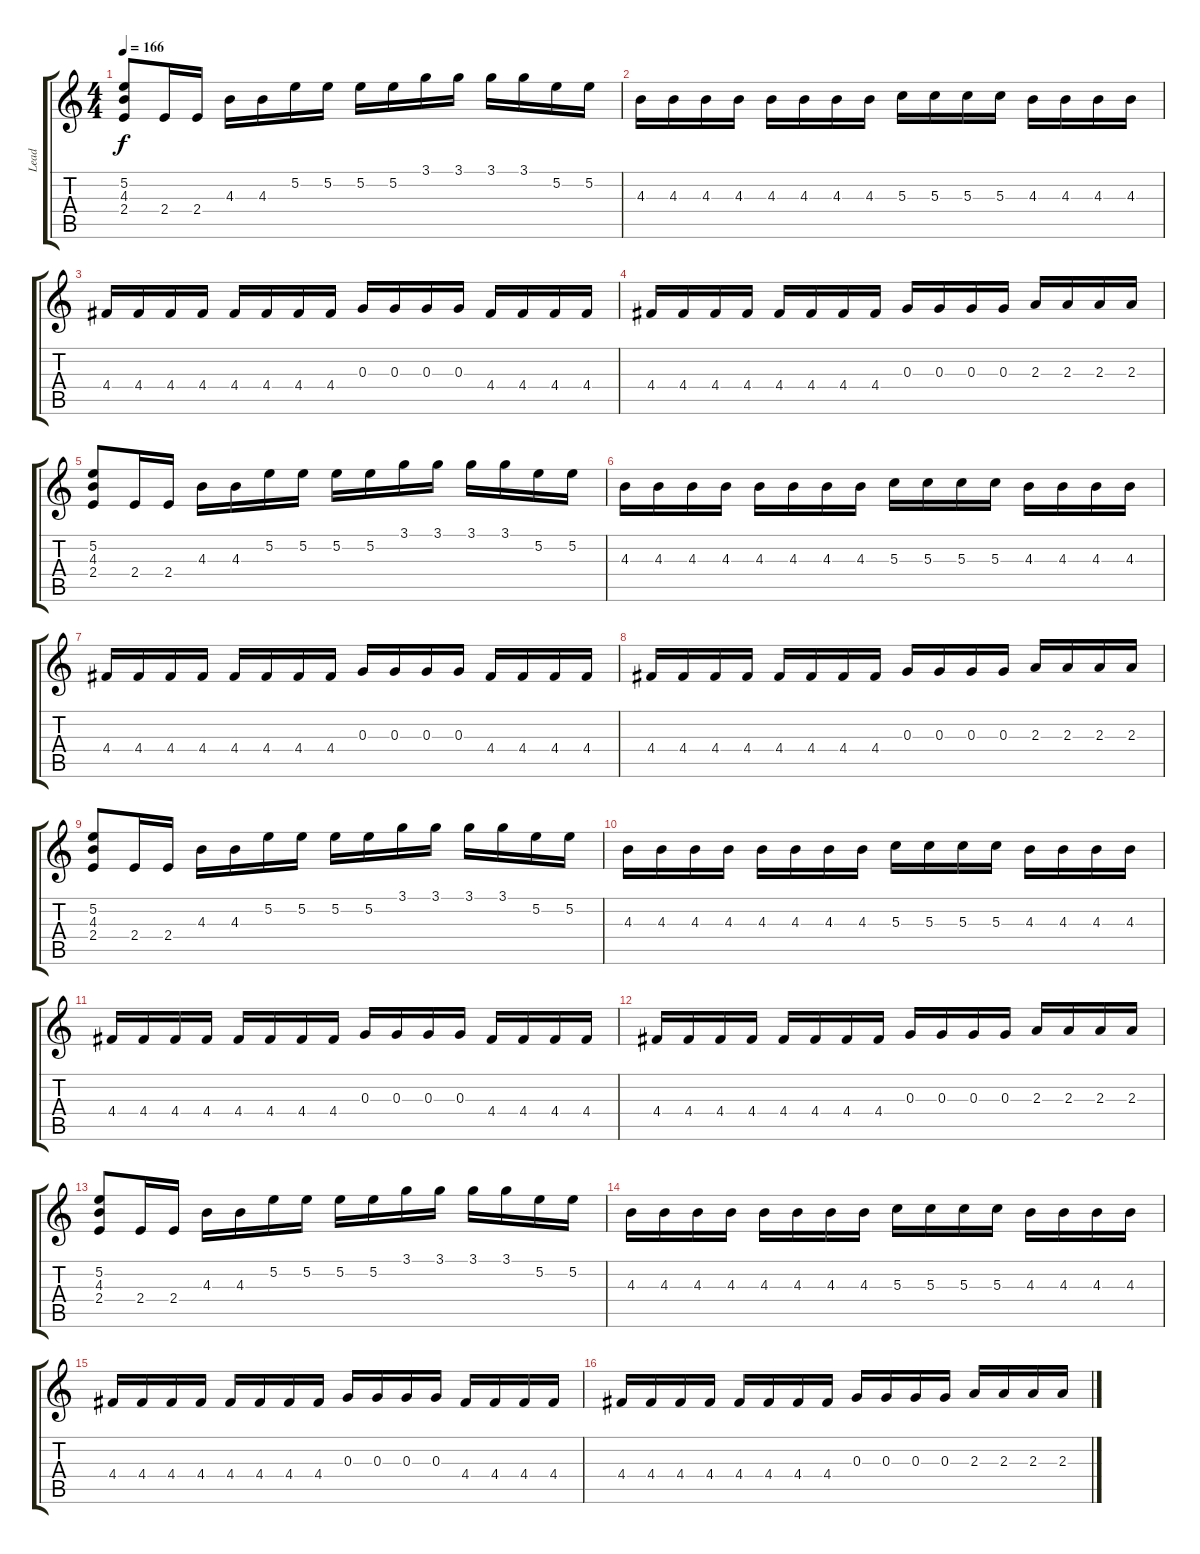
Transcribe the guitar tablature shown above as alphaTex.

\track ("Lead" "Lead") {instrument distortionguitar}
\staff {score tabs}
\tuning (E4 B3 G3 D3 A2 E2) {hide}
\ts (4 4)
\tempo 166
\clef g2
\ks c
(5.2 4.3 2.4).8{dy f} 2.4.16 2.4.16 4.3.16 4.3.16 5.2.16 5.2.16 5.2.16 5.2.16 3.1.16 3.1.16 3.1.16 3.1.16 5.2.16 5.2.16 |
4.3.16 4.3.16 4.3.16 4.3.16 4.3.16 4.3.16 4.3.16 4.3.16 5.3.16 5.3.16 5.3.16 5.3.16 4.3.16 4.3.16 4.3.16 4.3.16 |
4.4.16 4.4.16 4.4.16 4.4.16 4.4.16 4.4.16 4.4.16 4.4.16 0.3.16 0.3.16 0.3.16 0.3.16 4.4.16 4.4.16 4.4.16 4.4.16 |
4.4.16 4.4.16 4.4.16 4.4.16 4.4.16 4.4.16 4.4.16 4.4.16 0.3.16 0.3.16 0.3.16 0.3.16 2.3.16 2.3.16 2.3.16 2.3.16 |
(5.2 4.3 2.4).8 2.4.16 2.4.16 4.3.16 4.3.16 5.2.16 5.2.16 5.2.16 5.2.16 3.1.16 3.1.16 3.1.16 3.1.16 5.2.16 5.2.16 |
4.3.16 4.3.16 4.3.16 4.3.16 4.3.16 4.3.16 4.3.16 4.3.16 5.3.16 5.3.16 5.3.16 5.3.16 4.3.16 4.3.16 4.3.16 4.3.16 |
4.4.16 4.4.16 4.4.16 4.4.16 4.4.16 4.4.16 4.4.16 4.4.16 0.3.16 0.3.16 0.3.16 0.3.16 4.4.16 4.4.16 4.4.16 4.4.16 |
4.4.16 4.4.16 4.4.16 4.4.16 4.4.16 4.4.16 4.4.16 4.4.16 0.3.16 0.3.16 0.3.16 0.3.16 2.3.16 2.3.16 2.3.16 2.3.16 |
(5.2 4.3 2.4).8 2.4.16 2.4.16 4.3.16 4.3.16 5.2.16 5.2.16 5.2.16 5.2.16 3.1.16 3.1.16 3.1.16 3.1.16 5.2.16 5.2.16 |
4.3.16 4.3.16 4.3.16 4.3.16 4.3.16 4.3.16 4.3.16 4.3.16 5.3.16 5.3.16 5.3.16 5.3.16 4.3.16 4.3.16 4.3.16 4.3.16 |
4.4.16 4.4.16 4.4.16 4.4.16 4.4.16 4.4.16 4.4.16 4.4.16 0.3.16 0.3.16 0.3.16 0.3.16 4.4.16 4.4.16 4.4.16 4.4.16 |
4.4.16 4.4.16 4.4.16 4.4.16 4.4.16 4.4.16 4.4.16 4.4.16 0.3.16 0.3.16 0.3.16 0.3.16 2.3.16 2.3.16 2.3.16 2.3.16 |
(5.2 4.3 2.4).8 2.4.16 2.4.16 4.3.16 4.3.16 5.2.16 5.2.16 5.2.16 5.2.16 3.1.16 3.1.16 3.1.16 3.1.16 5.2.16 5.2.16 |
4.3.16 4.3.16 4.3.16 4.3.16 4.3.16 4.3.16 4.3.16 4.3.16 5.3.16 5.3.16 5.3.16 5.3.16 4.3.16 4.3.16 4.3.16 4.3.16 |
4.4.16 4.4.16 4.4.16 4.4.16 4.4.16 4.4.16 4.4.16 4.4.16 0.3.16 0.3.16 0.3.16 0.3.16 4.4.16 4.4.16 4.4.16 4.4.16 |
4.4.16 4.4.16 4.4.16 4.4.16 4.4.16 4.4.16 4.4.16 4.4.16 0.3.16 0.3.16 0.3.16 0.3.16 2.3.16 2.3.16 2.3.16 2.3.16
